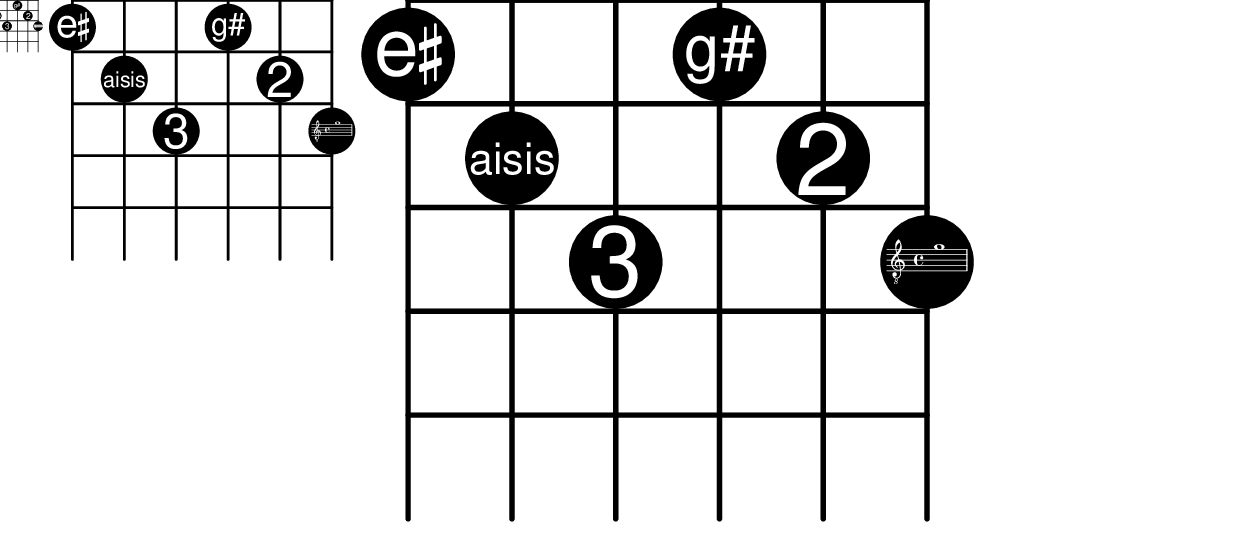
%% Generated by lilypond-book
%% Options: [exampleindent=10.16\mm,indent=0\mm,line-width=160\mm]
\include "lilypond-book-preamble.ly"


% ****************************************************************
% Start cut-&-pastable-section
% ****************************************************************

#(ly:set-option 'eps-box-padding 3.000000)



\paper {
  indent = 0\mm
  line-width = 160\mm
  % offset the left padding, also add 1mm as lilypond creates cropped
  % images with a little space on the right
  line-width = #(- line-width (* mm  3.000000) (* mm 1))
}

\layout {
  
}




% ****************************************************************
% ly snippet:
% ****************************************************************
\sourcefilename "/lilypond-2.23.82/input/regression/fretdiagram-markup-in-dots.ly"
\sourcefileline 0

\version "2.19.25"

\header {
  texidoc="Markups can be put into the dots of a fret-diagram.  Those markups
are scaled automatically to fit into the dots.
"
}

myFretDiagram =
\markup
  \fret-diagram-verbose #`(
    (place-fret 6 1
       ,(markup
         #:concat (
           #:vcenter "e"
           #:fontsize -5
           #:musicglyph "accidentals.sharp")))
    (place-fret 5 2 "aisis")
    (place-fret 4 3 3)
    (place-fret 3 1 "g#")
    (place-fret 2 2 2)
    (place-fret 1 3 ,#{ \markup \score { { \clef "G_8" g'1 } } #}))


\markup
  \override #'(fret-diagram-details . ((finger-code . in-dot))) {
  \myFretDiagram
  \override #'(size . 5) \myFretDiagram
  \override #'(size . 10) \myFretDiagram
}



% ****************************************************************
% end ly snippet
% ****************************************************************
